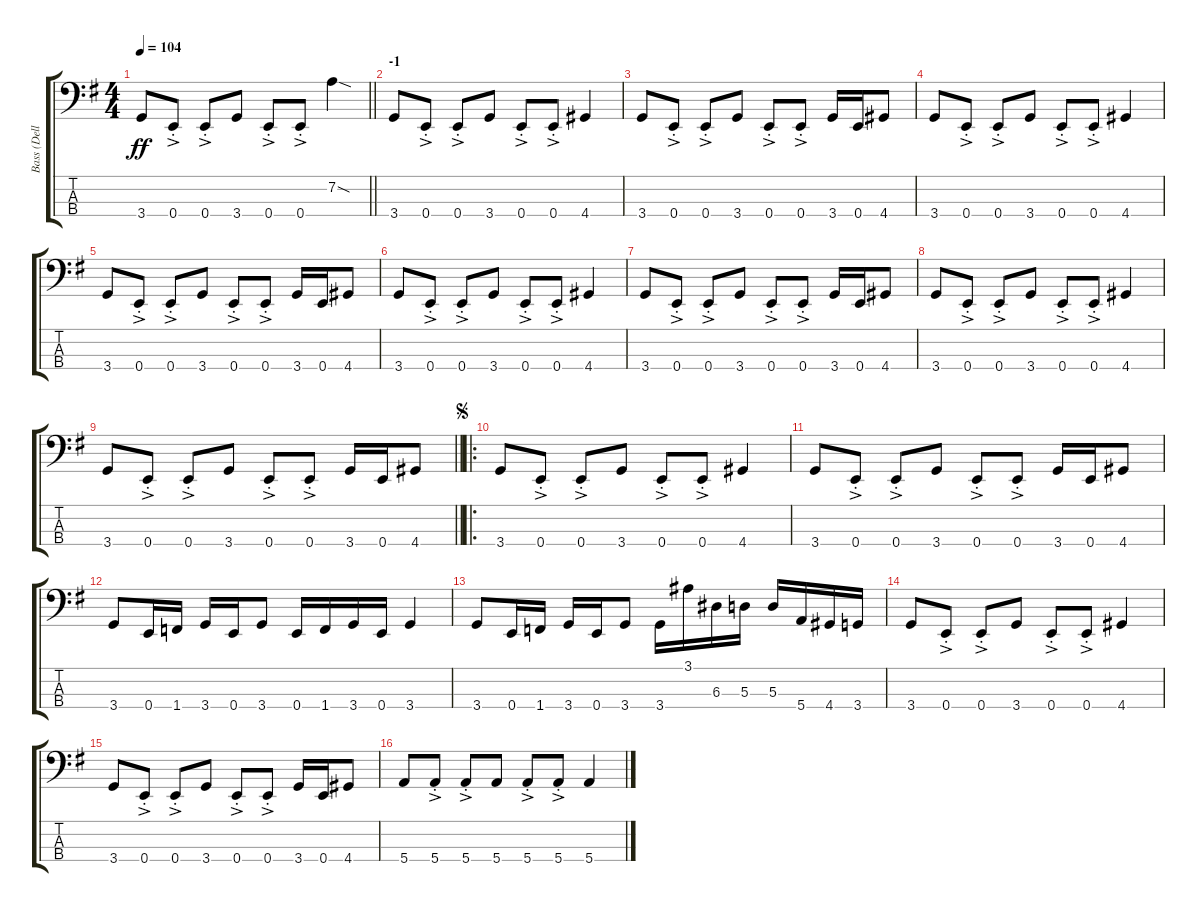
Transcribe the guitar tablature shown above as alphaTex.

\track ("Bass (Della)" "Bass (Dell") {instrument electricbassfinger}
\staff {score tabs}
\tuning (G2 D2 A1 E1) {hide}
\ts (4 4)
\tempo 104
\clef f4
\barLineRight lightlight
\ks eminor
3.4.8{dy ff} 0.4{ac st}.8 0.4{ac st}.8 3.4.8 0.4{ac st}.8 0.4{ac st}.8 7.2{sod}.4 |
\section ("" "-1")
3.4.8 0.4{ac st}.8 0.4{ac st}.8 3.4.8 0.4{ac st}.8 0.4{ac st}.8 4.4.4 |
3.4.8 0.4{ac st}.8 0.4{ac st}.8 3.4.8 0.4{ac st}.8 0.4{ac st}.8 3.4.16 0.4.16 4.4.8 |
3.4.8 0.4{ac st}.8 0.4{ac st}.8 3.4.8 0.4{ac st}.8 0.4{ac st}.8 4.4.4 |
3.4.8 0.4{ac st}.8 0.4{ac st}.8 3.4.8 0.4{ac st}.8 0.4{ac st}.8 3.4.16 0.4.16 4.4.8 |
3.4.8 0.4{ac st}.8 0.4{ac st}.8 3.4.8 0.4{ac st}.8 0.4{ac st}.8 4.4.4 |
3.4.8 0.4{ac st}.8 0.4{ac st}.8 3.4.8 0.4{ac st}.8 0.4{ac st}.8 3.4.16 0.4.16 4.4.8 |
3.4.8 0.4{ac st}.8 0.4{ac st}.8 3.4.8 0.4{ac st}.8 0.4{ac st}.8 4.4.4 |
\barLineRight lightlight
3.4.8 0.4{ac st}.8 0.4{ac st}.8 3.4.8 0.4{ac st}.8 0.4{ac st}.8 3.4.16 0.4.16 4.4.8 |
\ro
\section ("" "")
\jump segno
3.4.8 0.4{ac st}.8 0.4{ac st}.8 3.4.8 0.4{ac st}.8 0.4{ac st}.8 4.4.4 |
3.4.8 0.4{ac st}.8 0.4{ac st}.8 3.4.8 0.4{ac st}.8 0.4{ac st}.8 3.4.16 0.4.16 4.4.8 |
3.4.8 0.4.16 1.4.16 3.4.16 0.4.16 3.4.8 0.4.16 1.4.16 3.4.16 0.4.16 3.4.4 |
3.4.8 0.4.16 1.4.16 3.4.16 0.4.16 3.4.8 3.4.16 3.1.16 6.3.16 5.3.16 5.3.16 5.4.16 4.4.16 3.4.16 |
3.4.8 0.4{ac st}.8 0.4{ac st}.8 3.4.8 0.4{ac st}.8 0.4{ac st}.8 4.4.4 |
3.4.8 0.4{ac st}.8 0.4{ac st}.8 3.4.8 0.4{ac st}.8 0.4{ac st}.8 3.4.16 0.4.16 4.4.8 |
5.4.8 5.4{ac st}.8 5.4{ac st}.8 5.4.8 5.4{ac st}.8 5.4{ac st}.8 5.4.4
